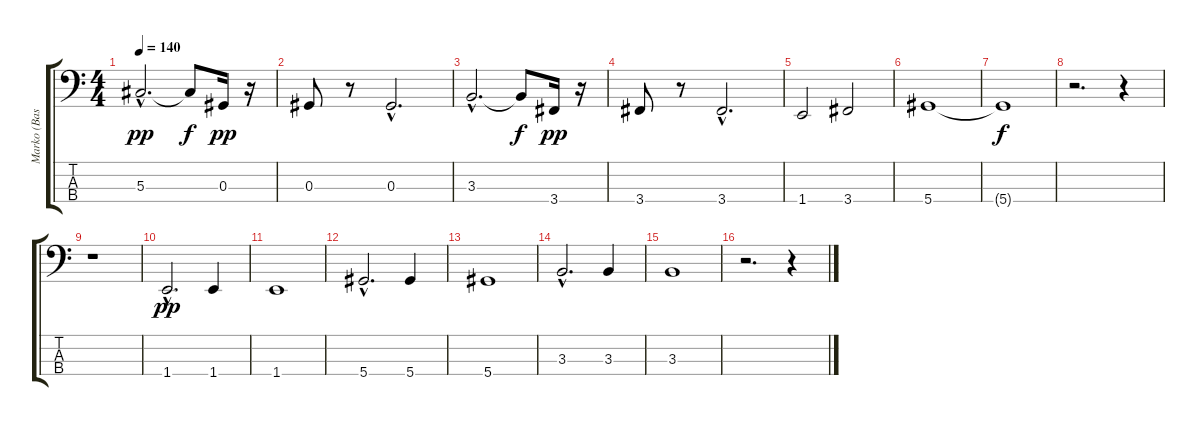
\track ("Marko (Bass)" "Marko (Bas") {instrument slapbass1}
\staff {score tabs}
\tuning (Gb2 Db2 Ab1 Eb1) {hide}
\ts (4 4)
\tempo 140
\clef f4
\ks c
5.3{hac}.2{d dy pp} 5.3{t}.8{dy f} 0.3.16{dy pp} r.16 |
0.3.8 r.8 0.3{hac}.2{d} |
3.3{hac}.2{d} 3.3{t}.8{dy f} 3.4.16{dy pp} r.16 |
3.4.8 r.8 3.4{hac}.2{d} |
1.4.2 3.4.2 |
5.4.1 |
5.4{t}.1{dy f} |
r.2{d volume 10 instrument slapbass1} r.4 |
r.1 |
1.4{hac}.2{d dy pp} 1.4.4 |
1.4.1 |
5.4{hac}.2{d volume 10 instrument slapbass1} 5.4.4 |
5.4.1 |
3.3{hac}.2{d} 3.3.4 |
3.3.1 |
r.2{d volume 10 instrument slapbass1} r.4
